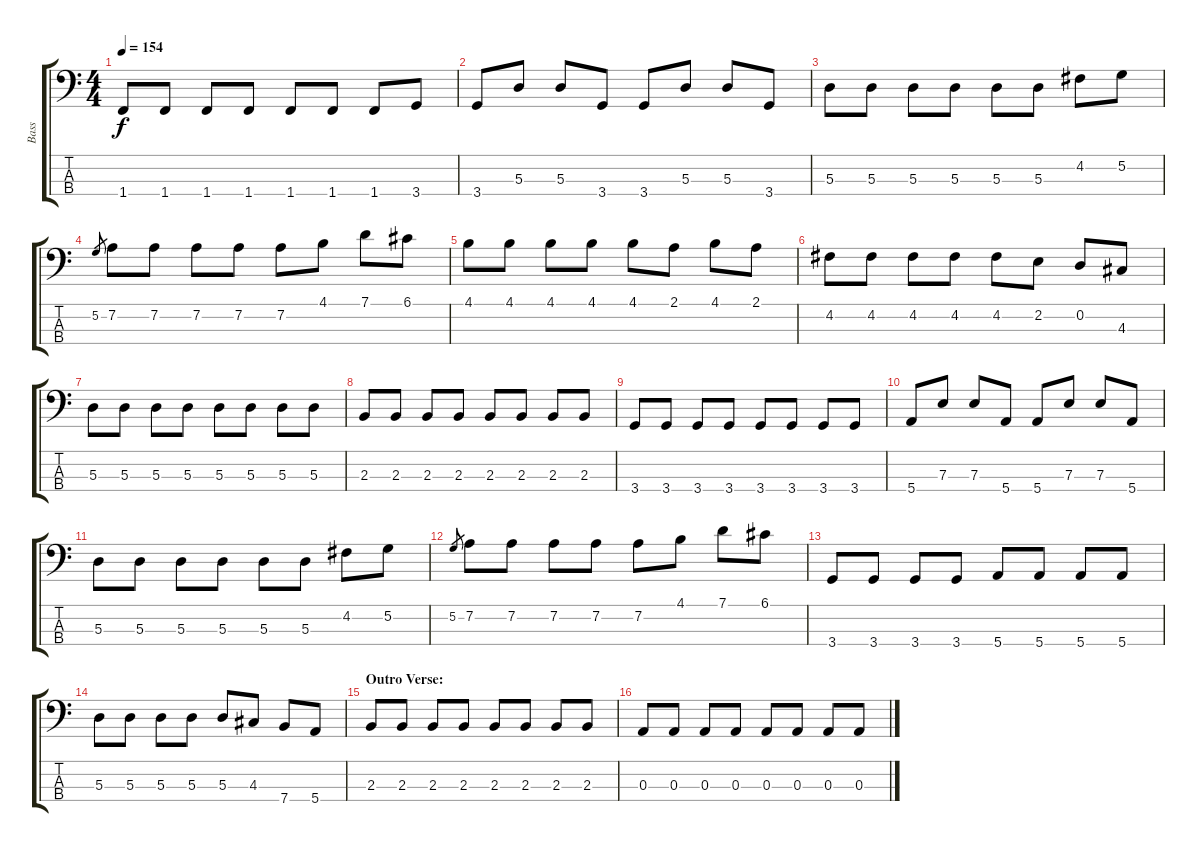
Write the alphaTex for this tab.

\track ("Bass" "Bass") {instrument electricbasspick}
\staff {score tabs}
\tuning (G2 D2 A1 E1) {hide}
\ts (4 4)
\tempo 154
\clef f4
\ks c
1.4.8{dy f} 1.4.8 1.4.8 1.4.8 1.4.8 1.4.8 1.4.8 3.4.8 |
3.4.8 5.3.8 5.3.8 3.4.8 3.4.8 5.3.8 5.3.8 3.4.8 |
5.3.8 5.3.8 5.3.8 5.3.8 5.3.8 5.3.8 4.2.8 5.2.8 |
5.2.8{gr} 7.2.8 7.2.8 7.2.8 7.2.8 7.2.8 4.1.8 7.1.8 6.1.8 |
4.1.8 4.1.8 4.1.8 4.1.8 4.1.8 2.1.8 4.1.8 2.1.8 |
4.2.8 4.2.8 4.2.8 4.2.8 4.2.8 2.2.8 0.2.8 4.3.8 |
5.3.8 5.3.8 5.3.8 5.3.8 5.3.8 5.3.8 5.3.8 5.3.8 |
2.3.8 2.3.8 2.3.8 2.3.8 2.3.8 2.3.8 2.3.8 2.3.8 |
3.4.8 3.4.8 3.4.8 3.4.8 3.4.8 3.4.8 3.4.8 3.4.8 |
5.4.8 7.3.8 7.3.8 5.4.8 5.4.8 7.3.8 7.3.8 5.4.8 |
5.3.8 5.3.8 5.3.8 5.3.8 5.3.8 5.3.8 4.2.8 5.2.8 |
5.2.8{gr} 7.2.8 7.2.8 7.2.8 7.2.8 7.2.8 4.1.8 7.1.8 6.1.8 |
3.4.8 3.4.8 3.4.8 3.4.8 5.4.8 5.4.8 5.4.8 5.4.8 |
5.3.8 5.3.8 5.3.8 5.3.8 5.3.8 4.3.8 7.4.8 5.4.8 |
\section ("" "Outro Verse:")
2.3.8 2.3.8 2.3.8 2.3.8 2.3.8 2.3.8 2.3.8 2.3.8 |
0.3.8 0.3.8 0.3.8 0.3.8 0.3.8 0.3.8 0.3.8 0.3.8
